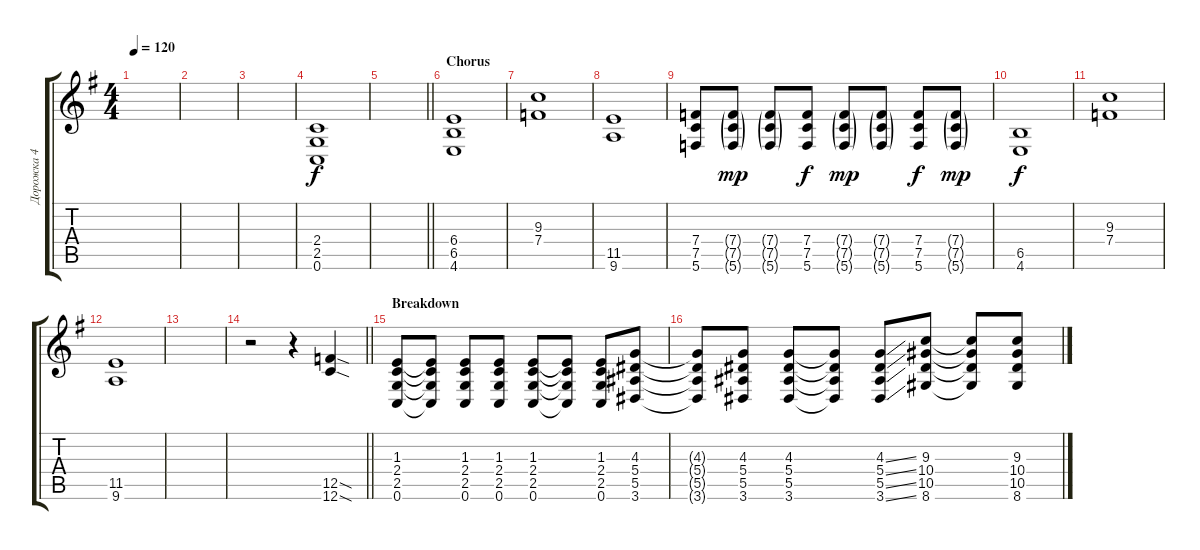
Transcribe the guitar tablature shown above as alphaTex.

\track ("Дорожка 4" "Дорожка 4") {instrument distortionguitar}
\staff {score tabs}
\tuning (C4 G3 Eb3 Bb2 F2 C2) {hide}
\ts (4 4)
\tempo 120
\clef g2
\ks g
|
|
|
(2.4 2.5 0.6).1{dy f} |
\barLineRight lightlight
|
\section ("" "Chorus")
(6.4 6.5 4.6).1 |
(9.3 7.4).1 |
(11.5 9.6).1 |
(7.4 7.5 5.6).8 (7.4{g} 7.5{g} 5.6{g}).8{dy mp} (7.4{g} 7.5{g} 5.6{g}).8 (7.4 7.5 5.6).8{dy f} (7.4{g} 7.5{g} 5.6{g}).8{dy mp} (7.4{g} 7.5{g} 5.6{g}).8 (7.4 7.5 5.6).8{dy f} (7.4{g} 7.5{g} 5.6{g}).8{dy mp} |
(6.5 4.6).1{dy f} |
(9.3 7.4).1 |
(11.5 9.6).1 |
|
\barLineRight lightlight
r.2 r.4 (12.5{sod} 12.6{sod}).4 |
\section ("" "Breakdown")
(1.3 2.4 2.5 0.6).8 (1.3{t} 2.4{t} 2.5{t} 0.6{t}).8 (1.3 2.4 2.5 0.6).8 (1.3 2.4 2.5 0.6).8 (1.3 2.4 2.5 0.6).8 (1.3{t} 2.4{t} 2.5{t} 0.6{t}).8 (1.3 2.4 2.5 0.6).8 (4.3 5.4 5.5 3.6).8 |
(4.3{t} 5.4{t} 5.5{t} 3.6{t}).8 (4.3 5.4 5.5 3.6).8 (4.3 5.4 5.5 3.6).8 (4.3{t} 5.4{t} 5.5{t} 3.6{t}).8 (4.3{ss} 5.4{ss} 5.5{ss} 3.6{ss}).8 (9.3 10.4 10.5 8.6).8 (9.3{t} 10.4{t} 10.5{t} 8.6{t}).8 (9.3{ss} 10.4{ss} 10.5{ss} 8.6{ss}).8
